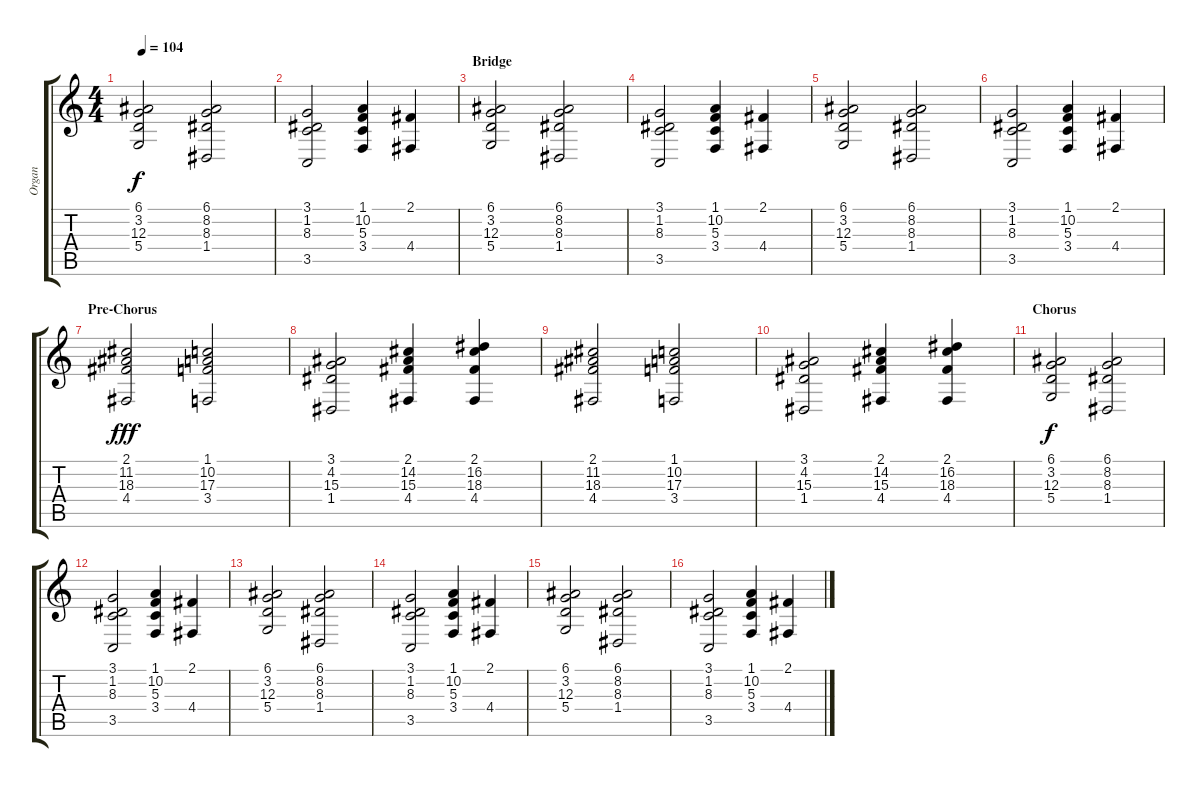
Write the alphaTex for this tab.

\track ("Organ" "Organ") {instrument drawbarorgan}
\staff {score tabs}
\tuning (E4 B3 G3 D3 A2 E2) {hide}
\ts (4 4)
\tempo 104
\clef g2
\ks c
(6.1 3.2 12.3 5.4).2{dy f} (6.1 8.2 8.3 1.4).2 |
(3.1 1.2 8.3 3.5).2 (1.1 10.2 5.3 3.4).4 (2.1 4.4).4 |
\section ("" "Bridge")
(6.1 3.2 12.3 5.4).2 (6.1 8.2 8.3 1.4).2 |
(3.1 1.2 8.3 3.5).2 (1.1 10.2 5.3 3.4).4 (2.1 4.4).4 |
(6.1 3.2 12.3 5.4).2 (6.1 8.2 8.3 1.4).2 |
(3.1 1.2 8.3 3.5).2 (1.1 10.2 5.3 3.4).4 (2.1 4.4).4 |
\section ("" "Pre-Chorus")
(2.1 11.2 18.3 4.4).2{dy fff} (1.1 10.2 17.3 3.4).2 |
(3.1 4.2 15.3 1.4).2 (2.1 14.2 15.3 4.4).4 (2.1 16.2 18.3 4.4).4 |
(2.1 11.2 18.3 4.4).2 (1.1 10.2 17.3 3.4).2 |
(3.1 4.2 15.3 1.4).2 (2.1 14.2 15.3 4.4).4 (2.1 16.2 18.3 4.4).4 |
\section ("" "Chorus")
(6.1 3.2 12.3 5.4).2{dy f} (6.1 8.2 8.3 1.4).2 |
(3.1 1.2 8.3 3.5).2 (1.1 10.2 5.3 3.4).4 (2.1 4.4).4 |
(6.1 3.2 12.3 5.4).2 (6.1 8.2 8.3 1.4).2 |
(3.1 1.2 8.3 3.5).2 (1.1 10.2 5.3 3.4).4 (2.1 4.4).4 |
(6.1 3.2 12.3 5.4).2 (6.1 8.2 8.3 1.4).2 |
(3.1 1.2 8.3 3.5).2 (1.1 10.2 5.3 3.4).4 (2.1 4.4).4
